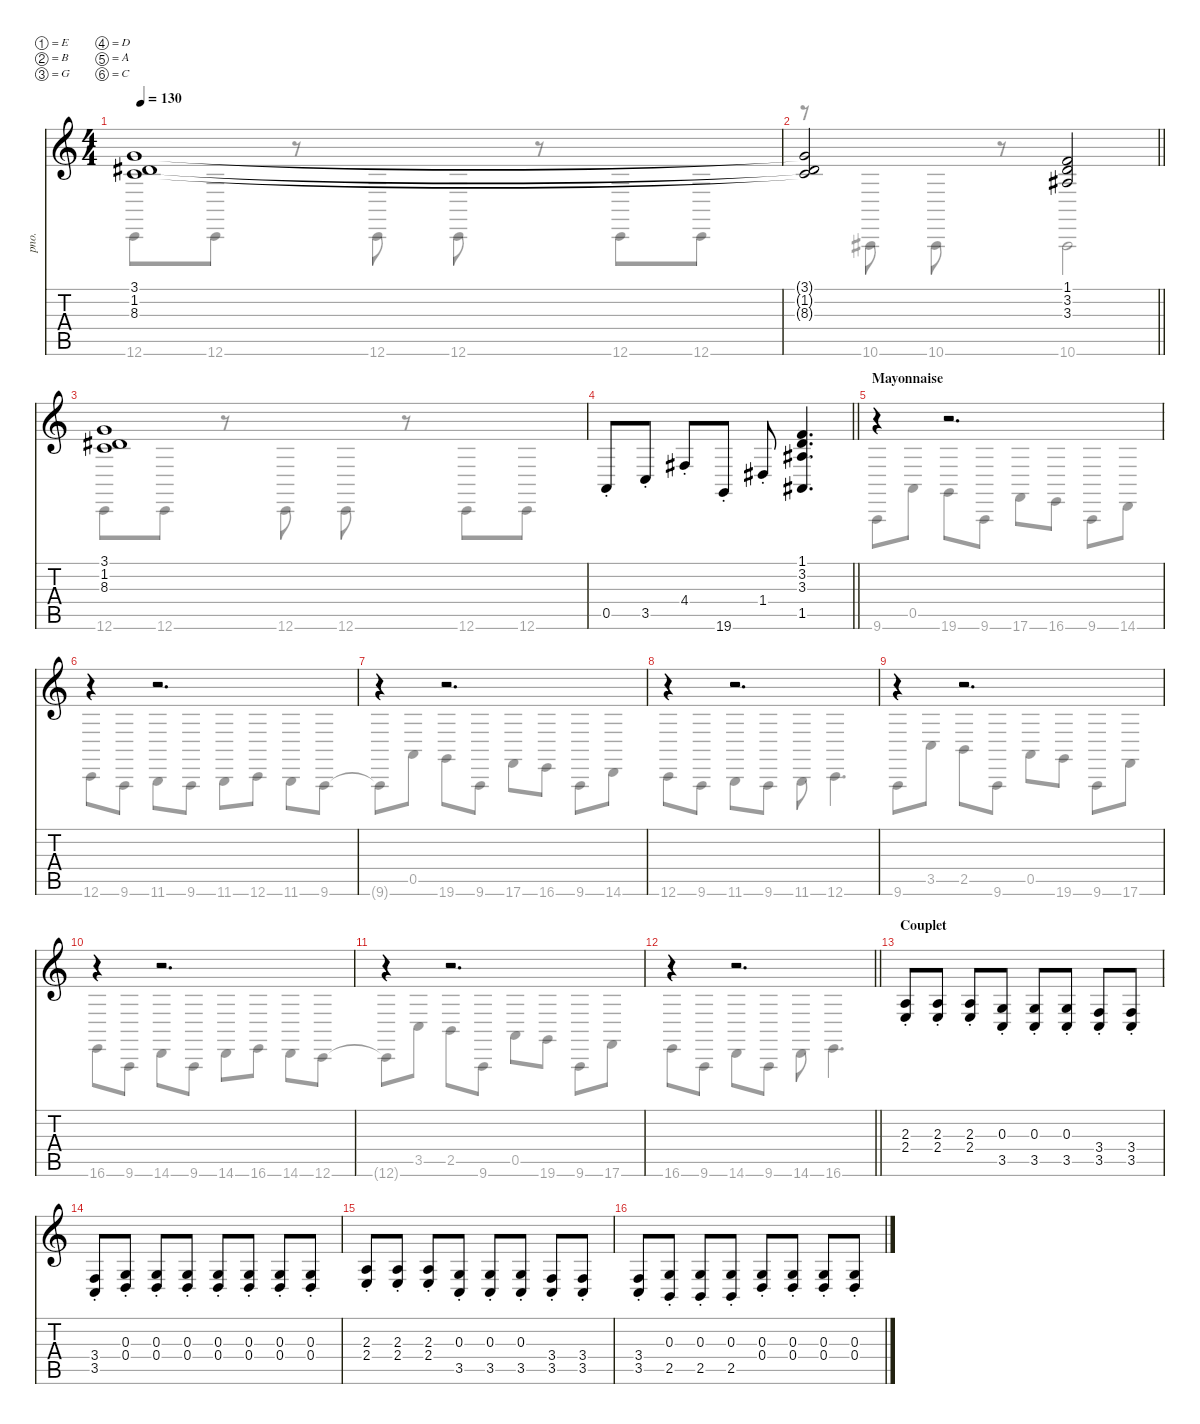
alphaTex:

\defaultSystemsLayout 4
\hideDynamics
\bracketExtendMode nobrackets
\otherSystemsTrackNameOrientation horizontal
\track ("Reney" "pno.") {instrument brightacousticpiano}
\staff {score tabs}
\tuning (E4 B3 G3 D3 A2 C1)
\voice
\ts (4 4)
\tempo 130
\clef g2
\ks c
(3.1 1.2 8.3{acc #}).1{dy f beam Up} |
\barLineRight lightlight
(3.1{t} 1.2{t} 8.3{t acc #}).2{beam Up} (1.1 3.2 3.3{acc #}).2{beam Up} |
(3.1 1.2 8.3{acc #}).1{beam Up} |
\barLineRight lightlight
0.5{st}.8{beam Up} 3.5{st}.8{beam Up} 4.4{st acc #}.8{beam Up} 19.6{st}.8{beam Up} 1.4{st acc #}.8{beam Up} (1.1 3.2 3.3{acc #} 1.5{acc #}).4{d beam Up} |
\section ("" "Mayonnaise")
r.4{beam Up} r.2{d beam Up} |
r.4{beam Up} r.2{d beam Up} |
r.4{beam Up} r.2{d beam Up} |
r.4{beam Up} r.2{d beam Up} |
r.4{beam Up} r.2{d beam Up} |
r.4{beam Up} r.2{d beam Up} |
r.4{beam Up} r.2{d beam Up} |
\barLineRight lightlight
r.4{beam Up} r.2{d beam Up} |
\section ("" "Couplet")
(2.3{st} 2.4{st}).8{instrument rockorgan beam Up} (2.3{st} 2.4{st}).8{beam Up} (2.3{st} 2.4{st}).8{beam Up} (0.3{st} 3.5{st}).8{beam Up} (0.3{st} 3.5{st}).8{beam Up} (0.3{st} 3.5{st}).8{beam Up} (3.4{st} 3.5{st}).8{beam Up} (3.4{st} 3.5{st}).8{beam Up} |
(3.4{st} 3.5{st}).8{beam Up} (0.3{st} 0.4{st}).8{beam Up} (0.3{st} 0.4{st}).8{beam Up} (0.3{st} 0.4{st}).8{beam Up} (0.3{st} 0.4{st}).8{beam Up} (0.3{st} 0.4{st}).8{beam Up} (0.3{st} 0.4{st}).8{beam Up} (0.3{st} 0.4{st}).8{beam Up} |
(2.3{st} 2.4{st}).8{beam Up} (2.3{st} 2.4{st}).8{beam Up} (2.3{st} 2.4{st}).8{beam Up} (0.3{st} 3.5{st}).8{beam Up} (0.3{st} 3.5{st}).8{beam Up} (0.3{st} 3.5{st}).8{beam Up} (3.4{st} 3.5{st}).8{beam Up} (3.4{st} 3.5{st}).8{beam Up} |
(3.4{st} 3.5{st}).8{beam Up} (0.3{st} 2.5).8{beam Up} (0.3{st} 2.5).8{beam Up} (0.3{st} 2.5).8{beam Up} (0.3{st} 0.4{st}).8{beam Up} (0.3{st} 0.4{st}).8{beam Up} (0.3{st} 0.4{st}).8{beam Up} (0.3{st} 0.4{st}).8{beam Up}
\voice
\clef g2
\ottava regular
\simile none
\ks c
12.6.8{dy f beam Down} 12.6.8{beam Down} r.8{beam Down} 12.6.8{beam Down} 12.6.8{beam Down} r.8{beam Down} 12.6.8{beam Down} 12.6.8{beam Down} |
\barLineRight lightlight
r.8{beam Down} 10.6{acc #}.8{beam Down} 10.6{acc #}.8{beam Down} r.8{beam Down} 10.6{acc #}.2{beam Down} |
12.6.8{beam Down} 12.6.8{beam Down} r.8{beam Down} 12.6.8{beam Down} 12.6.8{beam Down} r.8{beam Down} 12.6.8{beam Down} 12.6.8{beam Down} |
\barLineRight lightlight
|
9.6.8{beam Down} 0.5.8{beam Down} 19.6.8{beam Down} 9.6.8{beam Down} 17.6.8{beam Down} 16.6.8{beam Down} 9.6.8{beam Down} 14.6.8{beam Down} |
12.6.8{beam Down} 9.6.8{beam Down} 11.6.8{beam Down} 9.6.8{beam Down} 11.6.8{beam Down} 12.6.8{beam Down} 11.6.8{beam Down} 9.6.8{beam Down} |
9.6{t}.8{beam Down} 0.5.8{beam Down} 19.6.8{beam Down} 9.6.8{beam Down} 17.6.8{beam Down} 16.6.8{beam Down} 9.6.8{beam Down} 14.6.8{beam Down} |
12.6.8{beam Down} 9.6.8{beam Down} 11.6.8{beam Down} 9.6.8{beam Down} 11.6.8{beam Down} 12.6.4{d beam Down} |
9.6.8{beam Down} 3.5.8{beam Down} 2.5.8{beam Down} 9.6.8{beam Down} 0.5.8{beam Down} 19.6.8{beam Down} 9.6.8{beam Down} 17.6.8{beam Down} |
16.6.8{beam Down} 9.6.8{beam Down} 14.6.8{beam Down} 9.6.8{beam Down} 14.6.8{beam Down} 16.6.8{beam Down} 14.6.8{beam Down} 12.6.8{beam Down} |
12.6{t}.8{beam Down} 3.5.8{beam Down} 2.5.8{beam Down} 9.6.8{beam Down} 0.5.8{beam Down} 19.6.8{beam Down} 9.6.8{beam Down} 17.6.8{beam Down} |
\barLineRight lightlight
16.6.8{beam Down} 9.6.8{beam Down} 14.6.8{beam Down} 9.6.8{beam Down} 14.6.8{beam Down} 16.6.4{d beam Down} |
|
|
|
